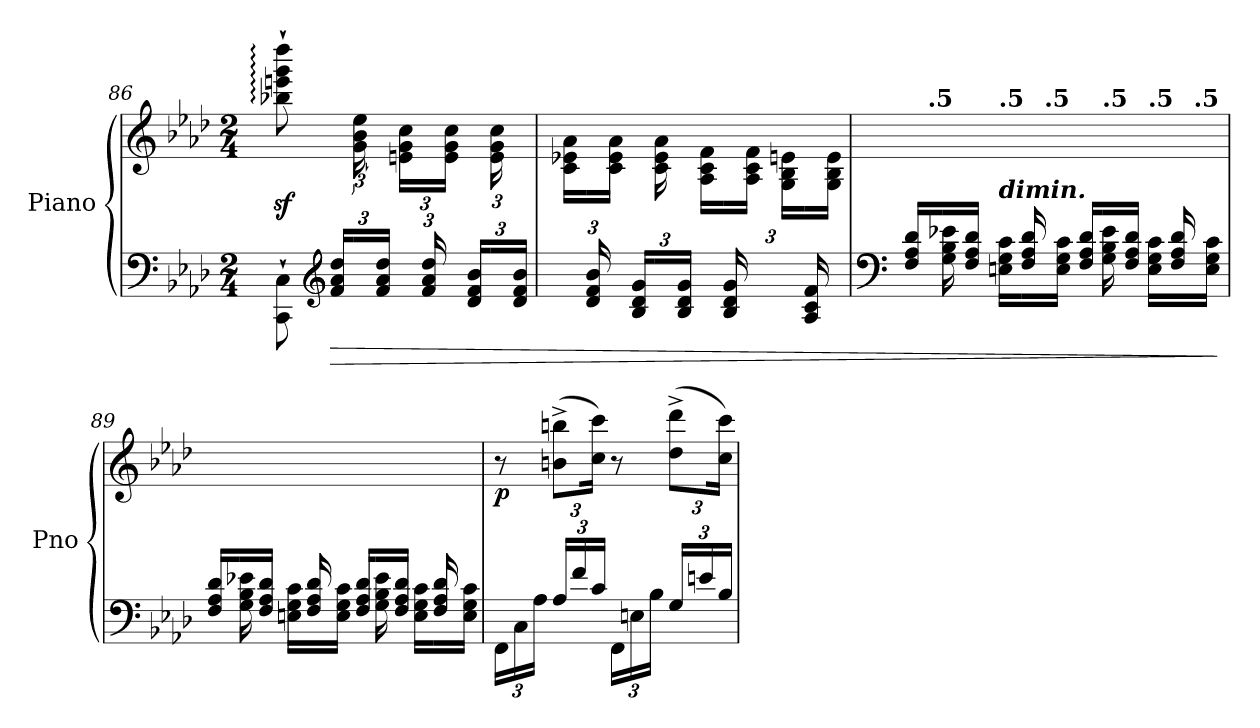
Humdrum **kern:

**kern	**kern	**dynam
*part1	*part1	*part1
*staff2	*staff1	*staff1/2
*I"Piano	*	*
*I'Pno	*	*
*clefF4	*clefG2	*
*k[b-e-a-d-]	*k[b-e-a-d-]	*
*M2/4	*M2/4	*
=86	=86	=86
*^	*	*
8ryy	8CC\` 8C\`	8bb-X\z<:` 8eeen\z<:` 8ggg\z<:` 8dddd-\z<:`	.
*clefG2	*	*	*
*Xbrackettup	*	*	*
!	!	!	!LO:HP:b=2
24f/ 24a-/ 24dd-/LL	8ryy	24ryy	>
*	*	*MM90	*
24ryy	.	24g\ 24b-\ 24ee-\	.
24f/ 24a-/ 24dd-/JJ	.	24ryy	.
*	*	*Xbrackettup	*
24ryy	4ryy	24en\ 24g\ 24cc\LL	.
*	*	*MM85	*
24f/ 24a-/ 24dd-/	.	24ryy	.
24ryy	.	24e\ 24g\ 24cc\JJ	.
24d-/ 24f/ 24b-/LL	.	24ryy	.
24ryy	.	24e\ 24g\ 24cc\	.
24d-/ 24f/ 24b-/JJ	.	24ryy	.
!!LO:LB:g=z
=87	=87	=87	=87
*	*	*Xtuplet	*
24ryy	2ryy	24c\ 24e-X\ 24a-\LL	.
24d-/ 24f/ 24b-/	.	24ryy	.
24ryy	.	24c\ 24e-\ 24a-\JJ	.
24B-/ 24d-/ 24g/LL	.	24ryy	.
24ryy	.	24c\ 24e-\ 24a-\	.
24B-/ 24d-/ 24g/JJ	.	24ryy	.
24ryy	.	24A-\ 24c\ 24f\LL	.
24B-/ 24d-/ 24g/	.	24ryy	.
12ryy	.	24A-\ 24c\ 24f\JJ	.
.	.	24G\ 24B-\ 24en\LL	.
24A-/ 24c/ 24f/	.	24ryy	.
24ryy	.	24G\ 24B-\ 24e\JJ	.
=88	=88	=88	=88
*clefF4	*	*	*
*Xtuplet	*	*	*
*	*	*MM80	*
*	*	*^	*
*	*	*	*^	*
*	*	*	*	*^	*
*	*	*	*	*	*^	*
24F/ 24A-/ 24d-/LL	24ryy	2ryy	24ryy	8ryy	6ryy	6..ryy	.
*	*	*MM77	*	*	*	*	*
!	!	!	!LO:TX:a:B:t=.5	!	!	!	!
24ryy	24G\ 24B-\ 24e-X\	.	3ryy	.	.	.	.
*	*	*MM75	*	*	*	*	*
24F/ 24A-/ 24d-/JJ	24ryy	.	.	.	.	.	.
*	*	*MM72	*	*	*	*	*
!	!	!	!	!LO:TX:a:B:t=.5	!	!	!
!LO:TX:a:Bi:t=dimin.	!	!	!	!	!	!	!
24ryy	24En\ 24G\ 24c\LL	.	.	4.ryy	.	.	.
*	*	*MM70	*	*	*	*	*
24F/ 24A-/ 24d-/	24ryy	.	.	.	24ryy	.	.
*	*	*MM67	*	*	*	*	*
!	!	!	!	!	!LO:TX:a:B:t=.5	!	!
24ryy	24E\ 24G\ 24c\JJ	.	.	.	6..ryy	.	.
*	*	*MM65	*	*	*	*	*
24F/ 24A-/ 24d-/LL	24ryy	.	.	.	.	.	.
*	*	*MM62	*	*	*	*	*
!	!	!	!	!	!	!LO:TX:a:B:t=.5	!
24ryy	24G\ 24B-\ 24e-\	.	.	.	.	6ryy	.
*	*	*MM60	*	*	*	*	*
24F/ 24A-/ 24d-/JJ	24ryy	.	.	.	.	.	.
*	*	*MM57	*	*	*	*	*
!	!	!	!LO:TX:a:B:t=.5	!	!	!	!
24ryy	24E\ 24G\ 24c\LL	.	12.ryy	.	.	.	.
*	*	*MM55	*	*	*	*	*
24F/ 24A-/ 24d-/	24ryy	.	.	.	.	.	.
*	*	*MM52	*	*	*	*	*
!	!	!	!	!	!	!LO:TX:a:B:t=.5	!
24ryy	24E\ 24G\ 24c\JJ	.	.	.	.	24ryy	.
*v	*v	*	*	*	*	*	*
.	.	.	.	.	.	]
*	*v	*v	*v	*v	*v	*
=89	=89	=89
*	*MM50	*
*^	*^	*
*	*	*	*^	*
*	*	*	*	*^	*
*	*	*	*	*	*^	*
!	!	!LO:TX:a:Bi:t=poco rall.	!	!	!	!	!
*	*	*v	*v	*v	*v	*v	*
24F/ 24A-/ 24d-/LL	24ryy	2ryy	.
24ryy	24G\ 24B-\ 24e-X\	.	.
24F/ 24A-/ 24d-/JJ	24ryy	.	.
24ryy	24En\ 24G\ 24c\LL	.	.
24F/ 24A-/ 24d-/	24ryy	.	.
24ryy	24E\ 24G\ 24c\JJ	.	.
24F/ 24A-/ 24d-/LL	24ryy	.	.
24ryy	24G\ 24B-\ 24e-\	.	.
24F/ 24A-/ 24d-/JJ	24ryy	.	.
24ryy	24E\ 24G\ 24c\LL	.	.
24F/ 24A-/ 24d-/	24ryy	.	.
24ryy	24E\ 24G\ 24c\JJ	.	.
*v	*v	*	*
!!LO:LB:g=z
=90	=90	=90
*tuplet	*	*
*	*MM80	*
*^	*	*
!	!	!	!LO:DY:b
*v	*v	*	*
24FF\LL	8r	p
24C\	.	.
24A-\JJ	.	.
*	*tuplet	*
24A-/LL	(>12bn\^ 12bbn\^L	.
24f/	.	.
24c/JJ	24cc\ 24ccc\Jk)	.
24FF\LL	8r	.
24En\	.	.
24B-\JJ	.	.
24G/LL	(>12dd-\^ 12ddd-\^L	.
24en/	.	.
24B-/JJ	24cc\ 24ccc\Jk)	.
=	=	=
*-	*-	*-
